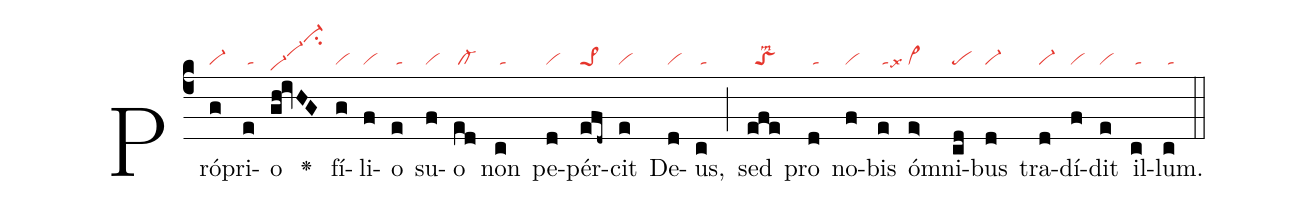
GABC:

nabc-lines:1;
%%
(c4)Pró(g|vi-)pri(e|/ta)o(gh!ivHG|vi-hdvi-hici-hn) <v>\greheightstar</v>()
fí(g|vi)li(f|vi)o(e|/ta) su(f|vi)o(ed|/cl-) non(c|/ta) pe(d|vi)pér(efd~|pe>1)cit(e|vi) De(d|vi)us,(c|/ta) (;)
sed(efe|//toSlsm2) pro(d|/ta) no(f|vi)bis(e|/talsx6) óm(e>|vi>)ni(cd|pe)bus(d|vi-) tra(d|vi-)dí(f|vi)dit(e|vi) il(c|/ta)lum.(c|/ta) (::)
